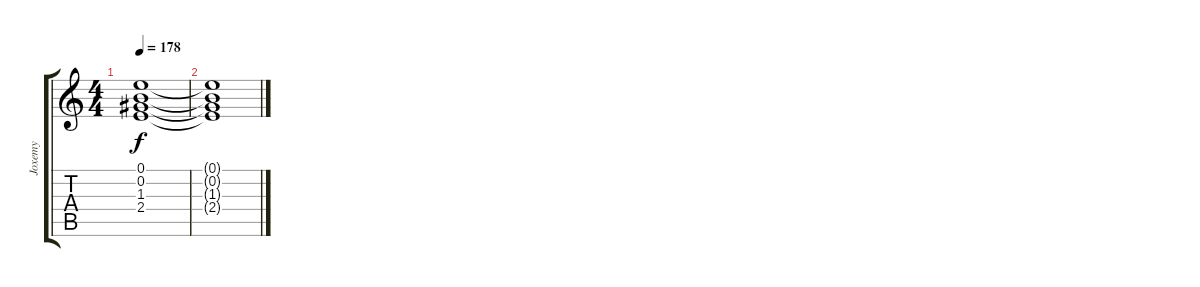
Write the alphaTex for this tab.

\track ("Joxemy" "Joxemy") {instrument distortionguitar}
\staff {score tabs}
\tuning (E4 B3 G3 D3 A2 E2) {hide}
\ts (4 4)
\tempo 178
\clef g2
\ks c
(0.1{t} 0.2{t} 1.3{t} 2.4{t}).1{dy f} |
(0.1{t} 0.2{t} 1.3{t} 2.4{t}).1
